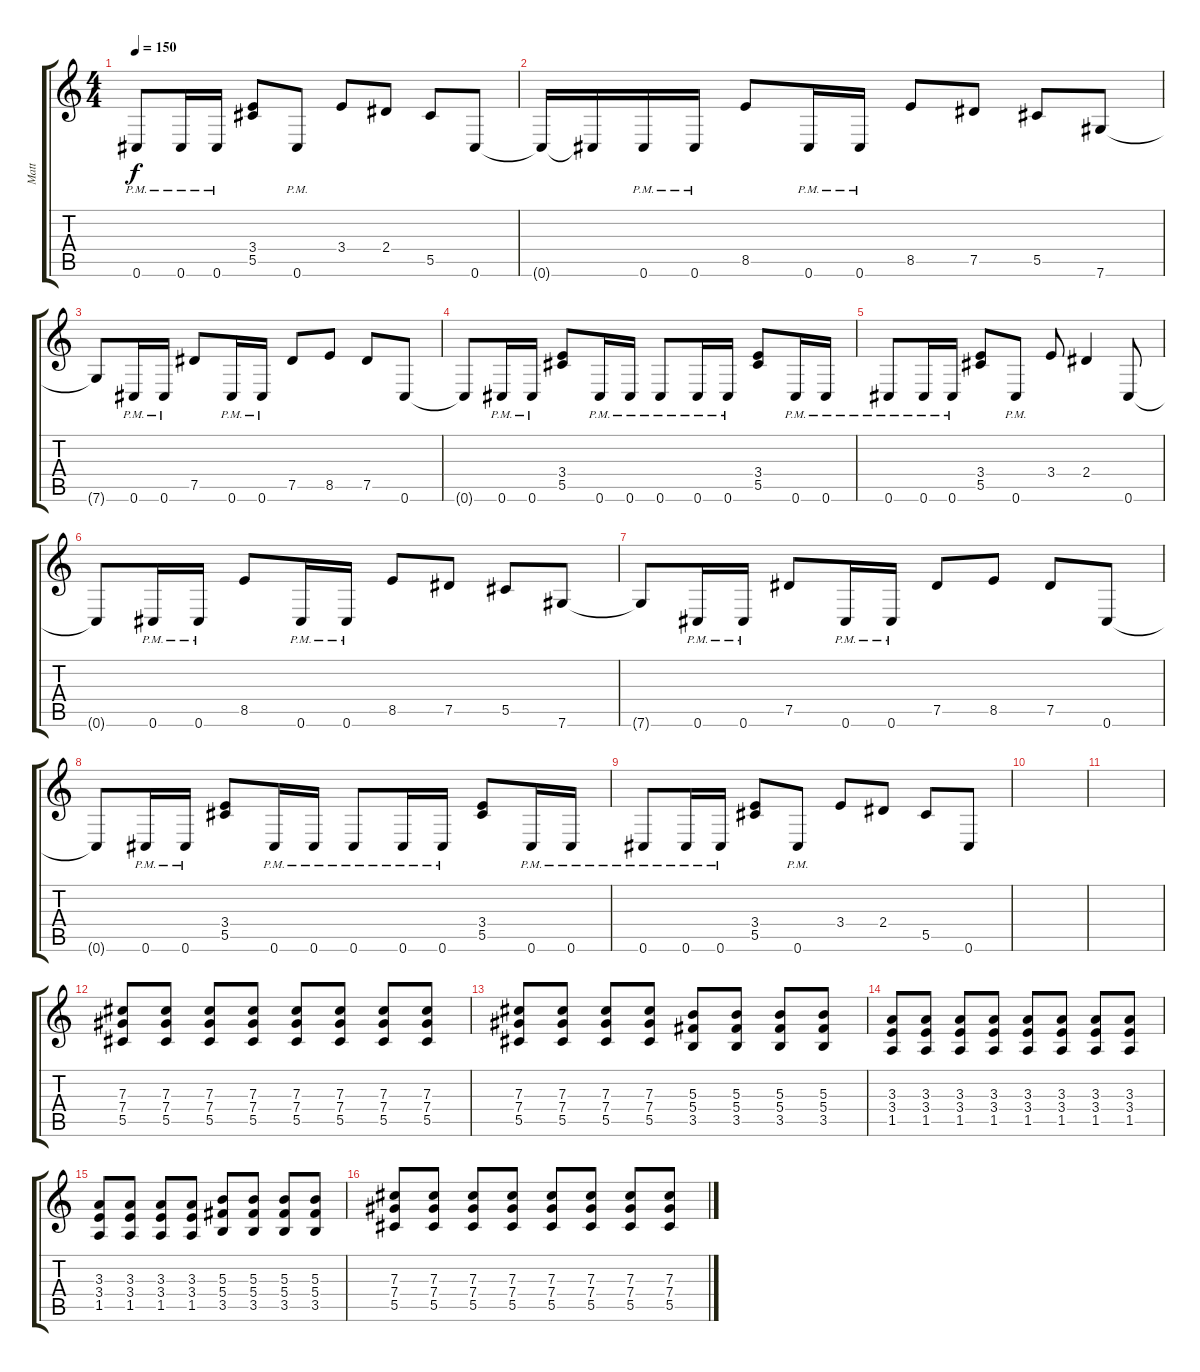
\track ("Matt" "Matt") {instrument distortionguitar}
\staff {score tabs}
\tuning (Eb4 Bb3 Gb3 Db3 Ab2 Db2) {hide}
\ts (4 4)
\tempo 150
\clef g2
\ks c
0.6{pm}.8{dy f} 0.6{pm}.16 0.6{pm}.16 (3.4 5.5).8 0.6{pm}.8 3.4.8 2.4.8 5.5.8 0.6.8 |
0.6{t}.16 0.6{t}.16 0.6{pm}.16 0.6{pm}.16 8.5.8 0.6{pm}.16 0.6{pm}.16 8.5.8 7.5.8 5.5.8 7.6.8 |
7.6{t}.8 0.6{pm}.16 0.6{pm}.16 7.5.8 0.6{pm}.16 0.6{pm}.16 7.5.8 8.5.8 7.5.8 0.6.8 |
0.6{t}.8 0.6{pm}.16 0.6{pm}.16 (3.4 5.5).8 0.6{pm}.16 0.6{pm}.16 0.6{pm}.8 0.6{pm}.16 0.6{pm}.16 (3.4 5.5).8 0.6{pm}.16 0.6{pm}.16 |
0.6{pm}.8 0.6{pm}.16 0.6{pm}.16 (3.4 5.5).8 0.6{pm}.8 3.4.8 2.4.4 0.6.8 |
0.6{t}.8 0.6{pm}.16 0.6{pm}.16 8.5.8 0.6{pm}.16 0.6{pm}.16 8.5.8 7.5.8 5.5.8 7.6.8 |
7.6{t}.8 0.6{pm}.16 0.6{pm}.16 7.5.8 0.6{pm}.16 0.6{pm}.16 7.5.8 8.5.8 7.5.8 0.6.8 |
0.6{t}.8 0.6{pm}.16 0.6{pm}.16 (3.4 5.5).8 0.6{pm}.16 0.6{pm}.16 0.6{pm}.8 0.6{pm}.16 0.6{pm}.16 (3.4 5.5).8 0.6{pm}.16 0.6{pm}.16 |
0.6{pm}.8 0.6{pm}.16 0.6{pm}.16 (3.4 5.5).8 0.6{pm}.8 3.4.8 2.4.8 5.5.8 0.6.8 |
|
|
(7.3 7.4 5.5).8 (7.3 7.4 5.5).8 (7.3 7.4 5.5).8 (7.3 7.4 5.5).8 (7.3 7.4 5.5).8 (7.3 7.4 5.5).8 (7.3 7.4 5.5).8 (7.3 7.4 5.5).8 |
(7.3 7.4 5.5).8 (7.3 7.4 5.5).8 (7.3 7.4 5.5).8 (7.3 7.4 5.5).8 (5.3 5.4 3.5).8 (5.3 5.4 3.5).8 (5.3 5.4 3.5).8 (5.3 5.4 3.5).8 |
(3.3 3.4 1.5).8 (3.3 3.4 1.5).8 (3.3 3.4 1.5).8 (3.3 3.4 1.5).8 (3.3 3.4 1.5).8 (3.3 3.4 1.5).8 (3.3 3.4 1.5).8 (3.3 3.4 1.5).8 |
(3.3 3.4 1.5).8 (3.3 3.4 1.5).8 (3.3 3.4 1.5).8 (3.3 3.4 1.5).8 (5.3 5.4 3.5).8 (5.3 5.4 3.5).8 (5.3 5.4 3.5).8 (5.3 5.4 3.5).8 |
(7.3 7.4 5.5).8 (7.3 7.4 5.5).8 (7.3 7.4 5.5).8 (7.3 7.4 5.5).8 (7.3 7.4 5.5).8 (7.3 7.4 5.5).8 (7.3 7.4 5.5).8 (7.3 7.4 5.5).8
